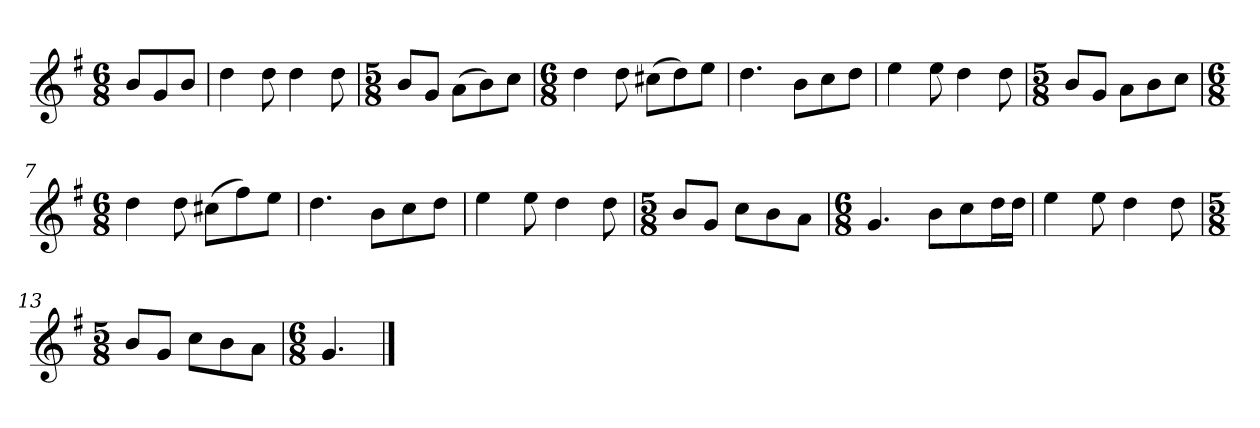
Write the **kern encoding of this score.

**kern
*part1
*staff1
*k[f#]
*M6/8
*MM120
=
8bL
8g
8bJ
=1
4dd
8dd
4dd
8dd
=2
*M5/8
8bL
8gJ
(8aL
8b)
8ccJ
=3
*M6/8
4dd
8dd
(8cc#XL
8dd)
8eeJ
=4
4.dd
8bL
8cc
8ddJ
=5
4ee
8ee
4dd
8dd
=6
*M5/8
8bL
8gJ
8aL
8b
8ccJ
=7
*M6/8
4dd
8dd
(8cc#XL
8ff#)
8eeJ
=8
4.dd
8bL
8cc
8ddJ
=9
4ee
8ee
4dd
8dd
=10
*M5/8
8bL
8gJ
8ccL
8b
8aJ
=11
*M6/8
4.g
8bL
8cc
16ddL
16ddJJ
=12
4ee
8ee
4dd
8dd
=13
*M5/8
8bL
8gJ
8ccL
8b
8aJ
=14
*M6/8
4.g
==
*-
